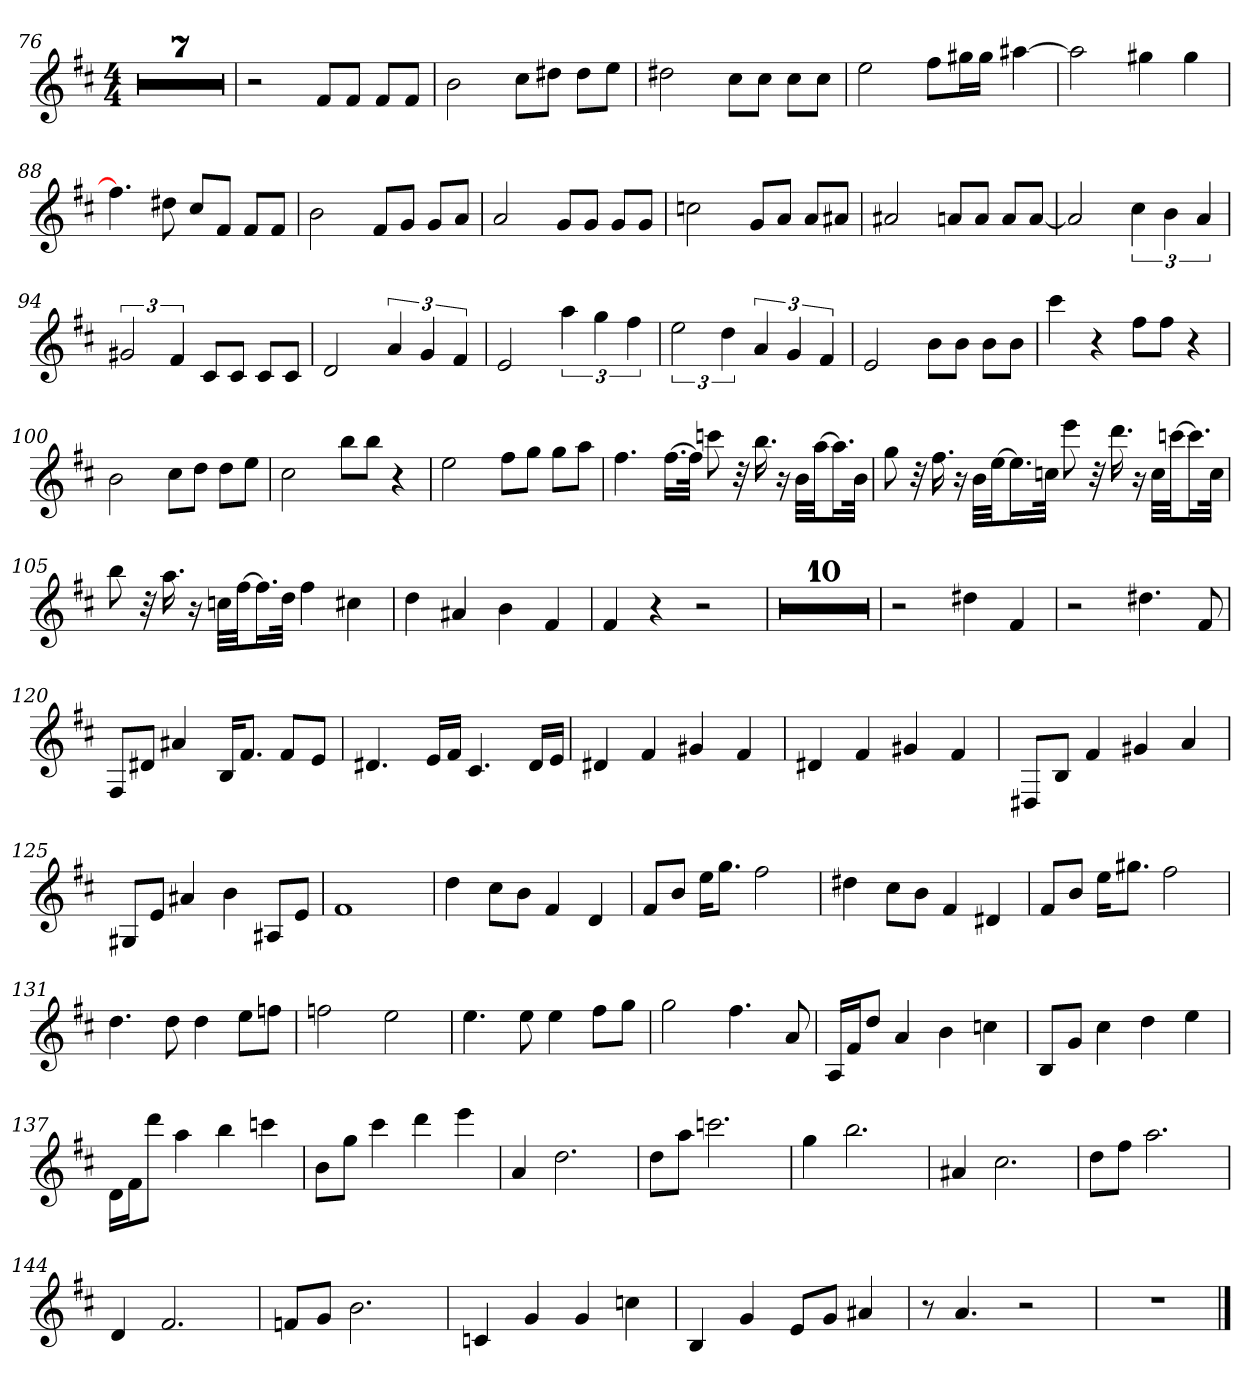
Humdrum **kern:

**kern
*part1
*staff1
*clefG2
*k[f#c#]
*D:
*M4/4
=76
1r
=77
1r
=78
1r
=79
1r
=80
1r
=81
1r
=82
1r
=83
2r
8f#/L
8f#/J
8f#/L
8f#/J
=84
2b
8cc#\L
8dd#X\J
8dd#\L
8ee\J
=85
2dd#X
8cc#\L
8cc#\J
8cc#\L
8cc#\J
=86
2ee
8ff#\L
16gg#X\L
16gg#\JJ
[4aa#X
=87
2aa#]
4gg#X
4gg#
=88
4.ff#]
8dd#X
8cc#/L
8f#/J
8f#/L
8f#/J
=89
2b
8f#/L
8g/J
8g/L
8a/J
=90
2a
8g/L
8g/J
8g/L
8g/J
=91
2ccn
8g/L
8a/J
8a/L
8a#X/J
=92
2a#X
8an/L
8a/J
8a/L
[8a/J
=93
2a]
6cc#
6b
6a
=94
3g#X
6f#
8c#/L
8c#/J
8c#/L
8c#/J
=95
2d
6a
6g
6f#
=96
2e
6aa
6gg
6ff#
=97
3ee
6dd
6a
6g
6f#
=98
2e
8b\L
8b\J
8b\L
8b\J
=99
4ccc#
4r
8ff#\L
8ff#\J
4r
=100
2b
8cc#\L
8dd\J
8dd\L
8ee\J
=101
2cc#
8bb\L
8bb\J
4r
=102
2ee
8ff#\L
8gg\J
8gg\L
8aa\J
=103
4.ff#
[16.ff#\LL
32ff#\JJk]
8cccn
32r
16.bb
16r
32b\LLL
[32aa\JJ
16.aa\L]
32b\JJk
=104
8gg
32r
16.ff#
16r
32b\LLL
[32ee\JJ
16.ee\L]
32ccn\JJk
8eee
32r
16.ddd
16r
32cc\LLL
[32cccn\JJ
16.ccc\L]
32cc\JJk
=105
8bb
32r
16.aa
16r
32ccn\LLL
[32ff#\JJ
16.ff#\L]
32dd\JJk
4ff#
4cc#X
=106
4dd
4a#X
4b
4f#
=107
4f#
4r
2r
=108
1r
=109
1r
=110
1r
=111
1r
=112
1r
=113
1r
=114
1r
=115
1r
=116
1r
=117
1r
=118
2r
4dd#X
4f#
=119
2r
4.dd#X
8f#
=120
8F#/L
8d#X/J
4a#X
16B/KL
8.f#/J
8f#/L
8e/J
=121
4.d#X
16e/LL
16f#/JJ
4.c#
16d#/LL
16e/JJ
=122
4d#X
4f#
4g#X
4f#
=123
4d#X
4f#
4g#X
4f#
=124
8D#X/L
8B/J
4f#
4g#X
4a
=125
8G#X/L
8e/J
4a#X
4b
8A#X/L
8e/J
=126
1f#
=127
4dd
8cc#\L
8b\J
4f#
4d
=128
8f#/L
8b/J
16ee\KL
8.gg\J
2ff#
=129
4dd#X
8cc#\L
8b\J
4f#
4d#X
=130
8f#/L
8b/J
16ee\KL
8.gg#X\J
2ff#
=131
4.dd
8dd
4dd
8ee\L
8ffn\J
=132
2ffn
2ee
=133
4.ee
8ee
4ee
8ff#\L
8gg\J
=134
2gg
4.ff#
8a
=135
16A/LL
16f#/J
8dd/J
4a
4b
4ccn
=136
8B/L
8g/J
4cc#
4dd
4ee
=137
16d\LL
16f#\J
8ddd\J
4aa
4bb
4cccn
=138
8b\L
8gg\J
4ccc#
4ddd
4eee
=139
4a
2.dd
=140
8dd\L
8aa\J
2.cccn
=141
4gg
2.bb
=142
4a#X
2.cc#
=143
8dd\L
8ff#\J
2.aa
=144
4d
2.f#
=145
8fn/L
8g/J
2.b
=146
4cn
4g
4g
4ccn
=147
4B
4g
8e/L
8g/J
4a#X
=148
8r
4.a
2r
=149
1r
==
*-
